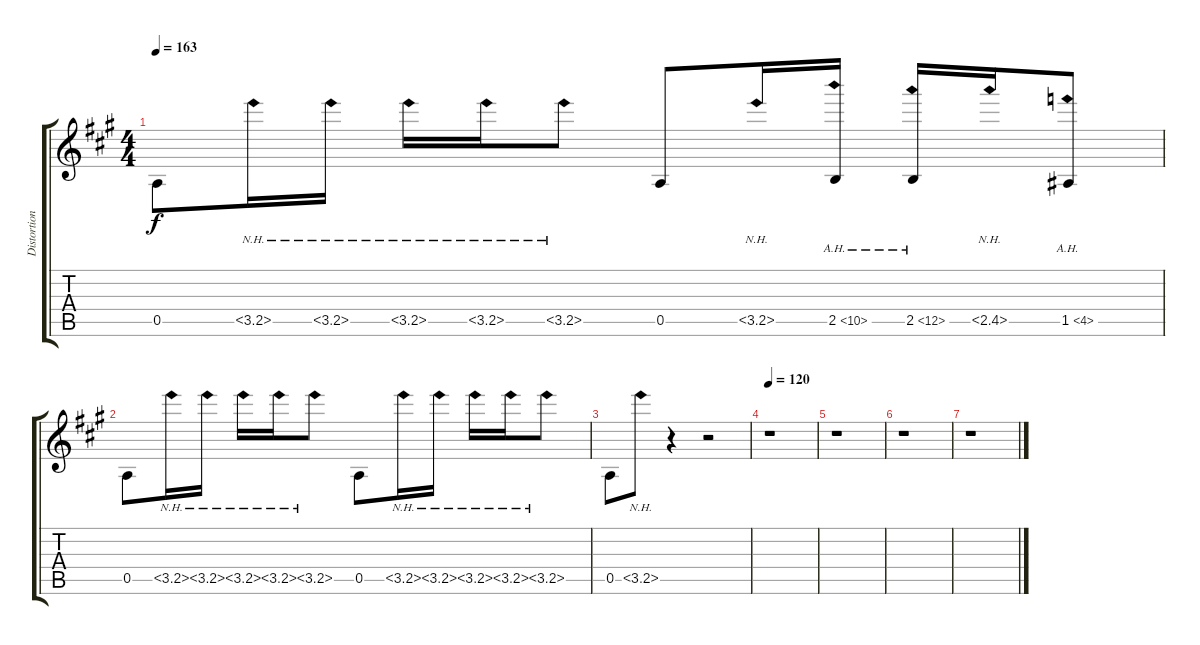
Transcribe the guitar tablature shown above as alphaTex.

\track ("Distortion" "Distortion") {instrument distortionguitar}
\staff {score tabs}
\tuning (E4 B3 G3 D3 A2 E2) {hide}
\ts (4 4)
\tempo 163
\clef g2
\ks a
0.5.8{dy f} 3.5{nh}.16 3.5{nh}.16 3.5{nh}.16 3.5{nh}.16 3.5{nh}.8 0.5.8 3.5{nh}.16 2.5{ah 8}.16 2.5{ah 10}.16 2.5{nh}.16 1.5{ah 3}.8 |
0.5.8 3.5{nh}.16 3.5{nh}.16 3.5{nh}.16 3.5{nh}.16 3.5{nh}.8 0.5.8 3.5{nh}.16 3.5{nh}.16 3.5{nh}.16 3.5{nh}.16 3.5{nh}.8 |
0.5.8 3.5{nh}.8 r.4 r.2 |
\tempo 120
r.1 |
r.1 |
r.1 |
r.1
